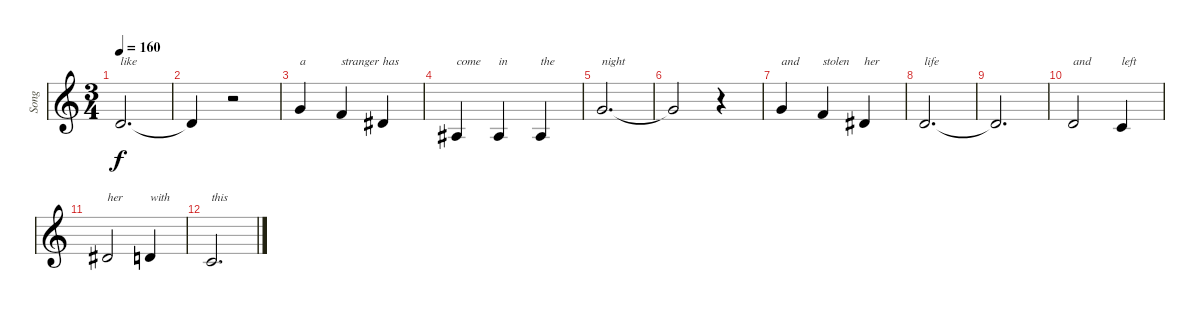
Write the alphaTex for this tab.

\track ("Song" "Song") {instrument altosax}
\staff {score}
\tuning (E4 B3 G3 D3 A2 E2) {hide}
\ts (3 4)
\tempo 160
\clef g2
\ks c
3.2.2{d txt "like" dy f} |
3.2{t}.4 r.2 |
8.2.4{txt "a"} 1.1.4{txt "stranger"} 4.2.4{txt "has"} |
3.3.4{txt "come"} 8.4.4{txt "in"} 8.4.4{txt "the"} |
3.1.2{d txt "night"} |
3.1{t}.2 r.4 |
3.1.4{txt "and"} 1.1.4{txt "stolen"} 4.2.4{txt "her"} |
3.2.2{d txt "life"} |
3.2{t}.2{d} |
3.2.2{txt "and"} 1.2.4{txt "left"} |
4.2.2{txt "her"} 3.2.4{txt "with"} |
5.3.2{d txt "this"}
